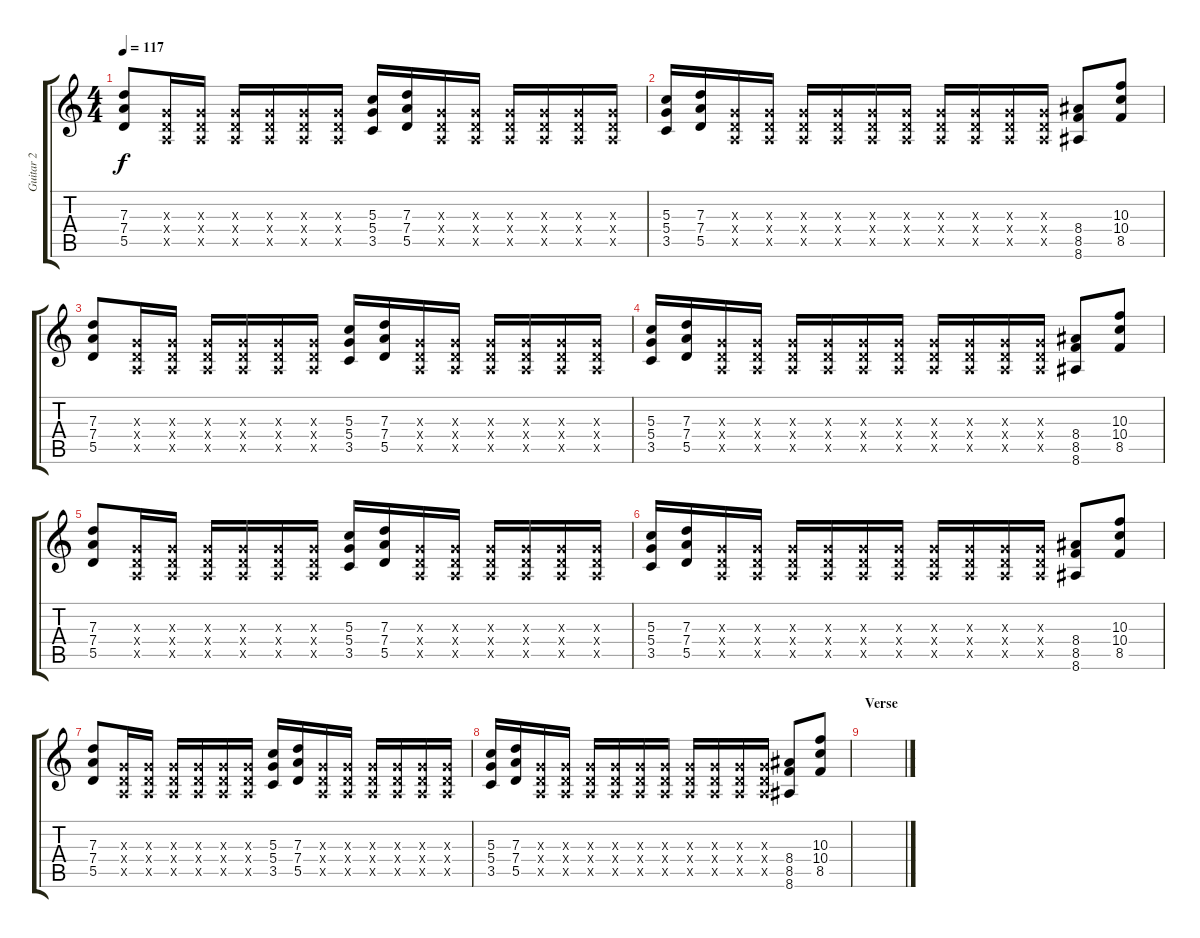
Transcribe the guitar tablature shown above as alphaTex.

\track ("Guitar 2" "Guitar 2") {instrument distortionguitar}
\staff {score tabs}
\tuning (E4 B3 G3 D3 A2 D2) {hide}
\ts (4 4)
\tempo 117
\clef g2
\ks c
(7.3 7.4 5.5).8{dy f} (0.3{x} 0.4{x} 0.5{x}).16 (0.3{x} 0.4{x} 0.5{x}).16 (0.3{x} 0.4{x} 0.5{x}).16 (0.3{x} 0.4{x} 0.5{x}).16 (0.3{x} 0.4{x} 0.5{x}).16 (0.3{x} 0.4{x} 0.5{x}).16 (5.3 5.4 3.5).16 (7.3 7.4 5.5).16 (0.3{x} 0.4{x} 0.5{x}).16 (0.3{x} 0.4{x} 0.5{x}).16 (0.3{x} 0.4{x} 0.5{x}).16 (0.3{x} 0.4{x} 0.5{x}).16 (0.3{x} 0.4{x} 0.5{x}).16 (0.3{x} 0.4{x} 0.5{x}).16 |
(5.3 5.4 3.5).16 (7.3 7.4 5.5).16 (0.3{x} 0.4{x} 0.5{x}).16 (0.3{x} 0.4{x} 0.5{x}).16 (0.3{x} 0.4{x} 0.5{x}).16 (0.3{x} 0.4{x} 0.5{x}).16 (0.3{x} 0.4{x} 0.5{x}).16 (0.3{x} 0.4{x} 0.5{x}).16 (0.3{x} 0.4{x} 0.5{x}).16 (0.3{x} 0.4{x} 0.5{x}).16 (0.3{x} 0.4{x} 0.5{x}).16 (0.3{x} 0.4{x} 0.5{x}).16 (8.4 8.5 8.6).8 (10.3 10.4 8.5).8 |
(7.3 7.4 5.5).8 (0.3{x} 0.4{x} 0.5{x}).16 (0.3{x} 0.4{x} 0.5{x}).16 (0.3{x} 0.4{x} 0.5{x}).16 (0.3{x} 0.4{x} 0.5{x}).16 (0.3{x} 0.4{x} 0.5{x}).16 (0.3{x} 0.4{x} 0.5{x}).16 (5.3 5.4 3.5).16 (7.3 7.4 5.5).16 (0.3{x} 0.4{x} 0.5{x}).16 (0.3{x} 0.4{x} 0.5{x}).16 (0.3{x} 0.4{x} 0.5{x}).16 (0.3{x} 0.4{x} 0.5{x}).16 (0.3{x} 0.4{x} 0.5{x}).16 (0.3{x} 0.4{x} 0.5{x}).16 |
(5.3 5.4 3.5).16 (7.3 7.4 5.5).16 (0.3{x} 0.4{x} 0.5{x}).16 (0.3{x} 0.4{x} 0.5{x}).16 (0.3{x} 0.4{x} 0.5{x}).16 (0.3{x} 0.4{x} 0.5{x}).16 (0.3{x} 0.4{x} 0.5{x}).16 (0.3{x} 0.4{x} 0.5{x}).16 (0.3{x} 0.4{x} 0.5{x}).16 (0.3{x} 0.4{x} 0.5{x}).16 (0.3{x} 0.4{x} 0.5{x}).16 (0.3{x} 0.4{x} 0.5{x}).16 (8.4 8.5 8.6).8 (10.3 10.4 8.5).8 |
(7.3 7.4 5.5).8 (0.3{x} 0.4{x} 0.5{x}).16 (0.3{x} 0.4{x} 0.5{x}).16 (0.3{x} 0.4{x} 0.5{x}).16 (0.3{x} 0.4{x} 0.5{x}).16 (0.3{x} 0.4{x} 0.5{x}).16 (0.3{x} 0.4{x} 0.5{x}).16 (5.3 5.4 3.5).16 (7.3 7.4 5.5).16 (0.3{x} 0.4{x} 0.5{x}).16 (0.3{x} 0.4{x} 0.5{x}).16 (0.3{x} 0.4{x} 0.5{x}).16 (0.3{x} 0.4{x} 0.5{x}).16 (0.3{x} 0.4{x} 0.5{x}).16 (0.3{x} 0.4{x} 0.5{x}).16 |
(5.3 5.4 3.5).16 (7.3 7.4 5.5).16 (0.3{x} 0.4{x} 0.5{x}).16 (0.3{x} 0.4{x} 0.5{x}).16 (0.3{x} 0.4{x} 0.5{x}).16 (0.3{x} 0.4{x} 0.5{x}).16 (0.3{x} 0.4{x} 0.5{x}).16 (0.3{x} 0.4{x} 0.5{x}).16 (0.3{x} 0.4{x} 0.5{x}).16 (0.3{x} 0.4{x} 0.5{x}).16 (0.3{x} 0.4{x} 0.5{x}).16 (0.3{x} 0.4{x} 0.5{x}).16 (8.4 8.5 8.6).8 (10.3 10.4 8.5).8 |
(7.3 7.4 5.5).8 (0.3{x} 0.4{x} 0.5{x}).16 (0.3{x} 0.4{x} 0.5{x}).16 (0.3{x} 0.4{x} 0.5{x}).16 (0.3{x} 0.4{x} 0.5{x}).16 (0.3{x} 0.4{x} 0.5{x}).16 (0.3{x} 0.4{x} 0.5{x}).16 (5.3 5.4 3.5).16 (7.3 7.4 5.5).16 (0.3{x} 0.4{x} 0.5{x}).16 (0.3{x} 0.4{x} 0.5{x}).16 (0.3{x} 0.4{x} 0.5{x}).16 (0.3{x} 0.4{x} 0.5{x}).16 (0.3{x} 0.4{x} 0.5{x}).16 (0.3{x} 0.4{x} 0.5{x}).16 |
(5.3 5.4 3.5).16 (7.3 7.4 5.5).16 (0.3{x} 0.4{x} 0.5{x}).16 (0.3{x} 0.4{x} 0.5{x}).16 (0.3{x} 0.4{x} 0.5{x}).16 (0.3{x} 0.4{x} 0.5{x}).16 (0.3{x} 0.4{x} 0.5{x}).16 (0.3{x} 0.4{x} 0.5{x}).16 (0.3{x} 0.4{x} 0.5{x}).16 (0.3{x} 0.4{x} 0.5{x}).16 (0.3{x} 0.4{x} 0.5{x}).16 (0.3{x} 0.4{x} 0.5{x}).16 (8.4 8.5 8.6).8 (10.3 10.4 8.5).8 |
\section ("" "Verse")
